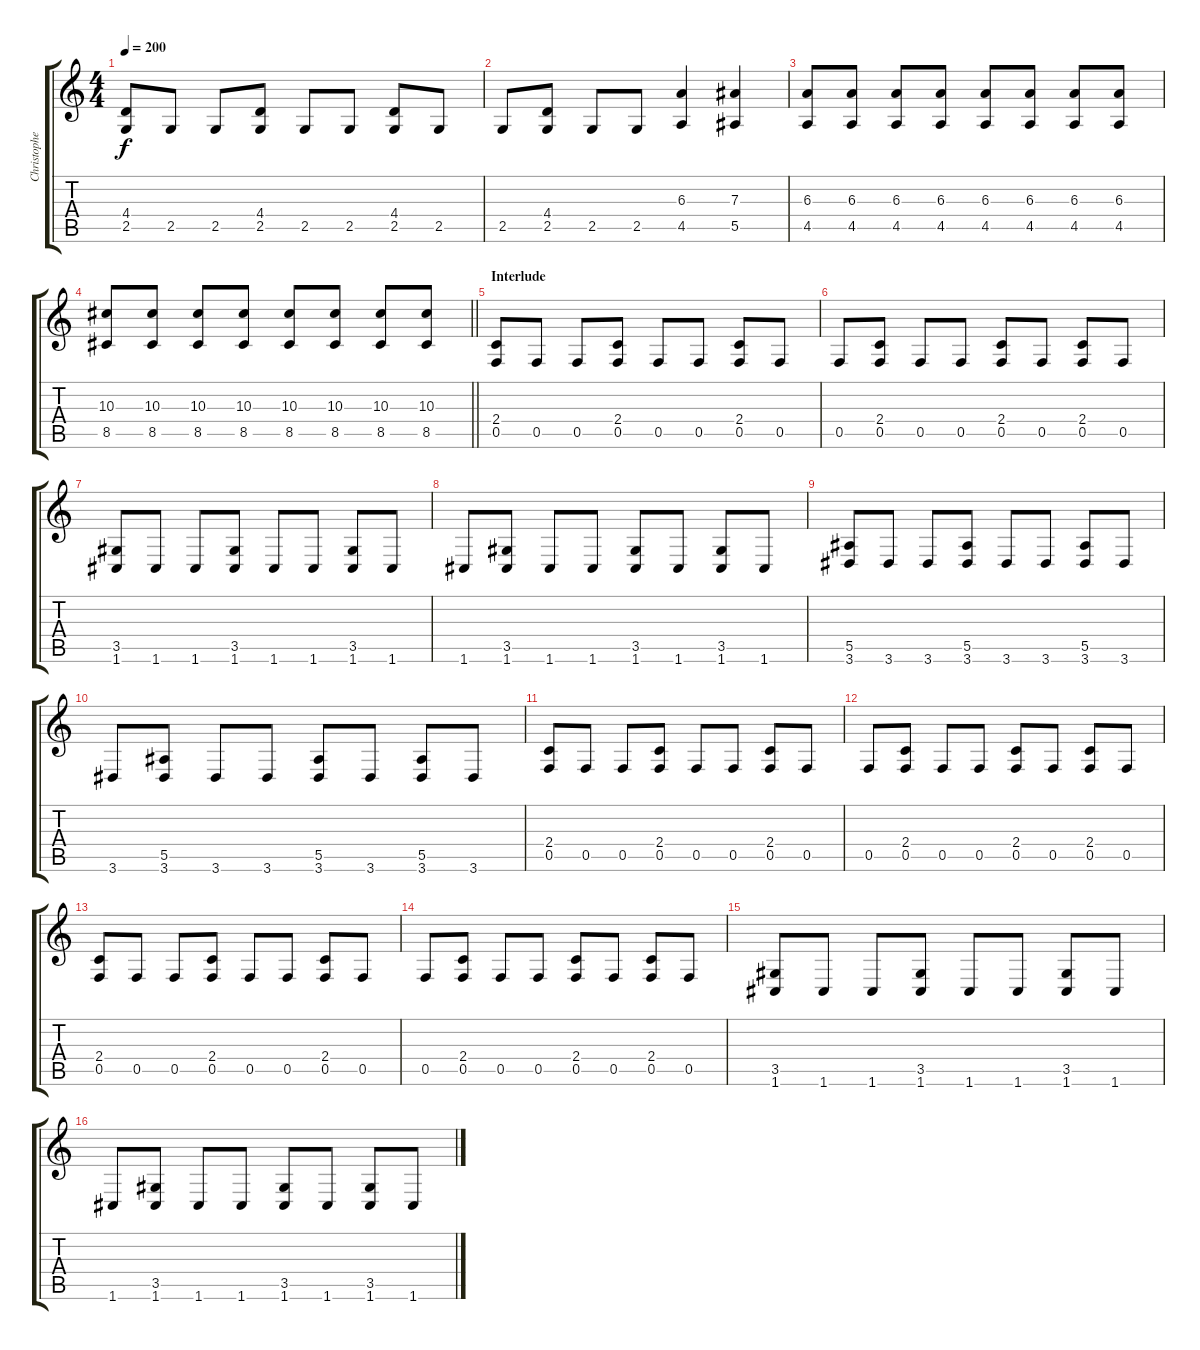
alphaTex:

\track ("Christopher Amott" "Christophe") {instrument distortionguitar}
\staff {score tabs}
\tuning (C4 G3 Eb3 Bb2 F2 C2) {hide}
\ts (4 4)
\tempo 200
\clef g2
\ks c
(4.4 2.5).8{dy f} 2.5.8 2.5.8 (4.4 2.5).8 2.5.8 2.5.8 (4.4 2.5).8 2.5.8 |
2.5.8 (4.4 2.5).8 2.5.8 2.5.8 (6.3 4.5).4 (7.3 5.5).4 |
(6.3 4.5).8 (6.3 4.5).8 (6.3 4.5).8 (6.3 4.5).8 (6.3 4.5).8 (6.3 4.5).8 (6.3 4.5).8 (6.3 4.5).8 |
\barLineRight lightlight
(10.3 8.5).8 (10.3 8.5).8 (10.3 8.5).8 (10.3 8.5).8 (10.3 8.5).8 (10.3 8.5).8 (10.3 8.5).8 (10.3 8.5).8 |
\section ("" "Interlude")
(2.4 0.5).8 0.5.8 0.5.8 (2.4 0.5).8 0.5.8 0.5.8 (2.4 0.5).8 0.5.8 |
0.5.8 (2.4 0.5).8 0.5.8 0.5.8 (2.4 0.5).8 0.5.8 (2.4 0.5).8 0.5.8 |
(3.5 1.6).8 1.6.8 1.6.8 (3.5 1.6).8 1.6.8 1.6.8 (3.5 1.6).8 1.6.8 |
1.6.8 (3.5 1.6).8 1.6.8 1.6.8 (3.5 1.6).8 1.6.8 (3.5 1.6).8 1.6.8 |
(5.5 3.6).8 3.6.8 3.6.8 (5.5 3.6).8 3.6.8 3.6.8 (5.5 3.6).8 3.6.8 |
3.6.8 (5.5 3.6).8 3.6.8 3.6.8 (5.5 3.6).8 3.6.8 (5.5 3.6).8 3.6.8 |
(2.4 0.5).8 0.5.8 0.5.8 (2.4 0.5).8 0.5.8 0.5.8 (2.4 0.5).8 0.5.8 |
0.5.8 (2.4 0.5).8 0.5.8 0.5.8 (2.4 0.5).8 0.5.8 (2.4 0.5).8 0.5.8 |
(2.4 0.5).8 0.5.8 0.5.8 (2.4 0.5).8 0.5.8 0.5.8 (2.4 0.5).8 0.5.8 |
0.5.8 (2.4 0.5).8 0.5.8 0.5.8 (2.4 0.5).8 0.5.8 (2.4 0.5).8 0.5.8 |
(3.5 1.6).8 1.6.8 1.6.8 (3.5 1.6).8 1.6.8 1.6.8 (3.5 1.6).8 1.6.8 |
1.6.8 (3.5 1.6).8 1.6.8 1.6.8 (3.5 1.6).8 1.6.8 (3.5 1.6).8 1.6.8
